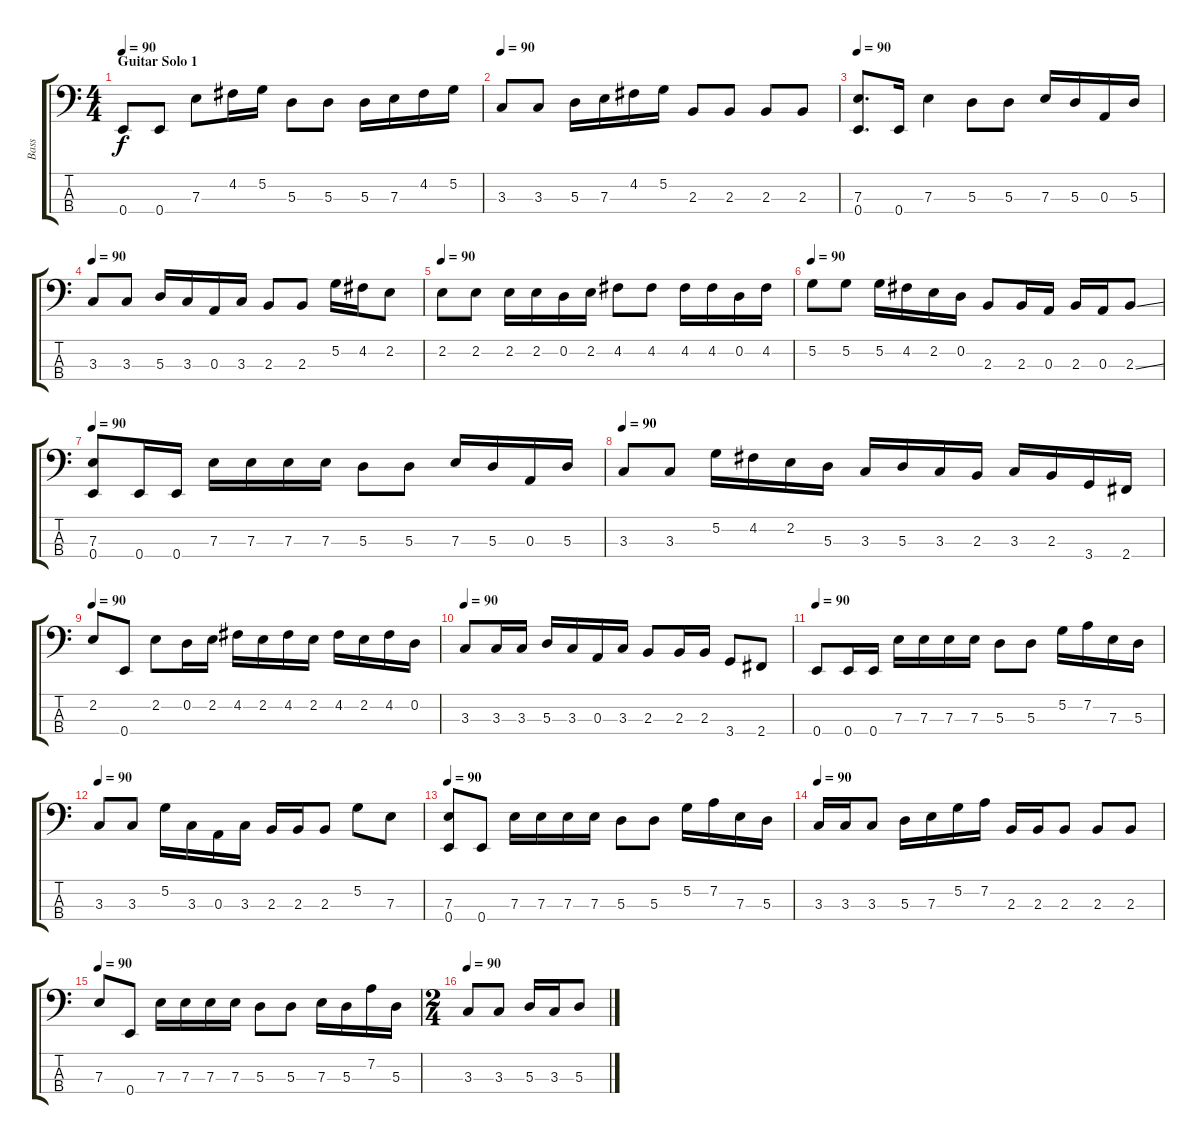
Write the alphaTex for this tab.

\track ("Bass" "Bass") {mute instrument electricbassfinger}
\staff {score tabs}
\tuning (G2 D2 A1 E1) {hide}
\ts (4 4)
\section ("" "Guitar Solo 1")
\tempo 90
\clef f4
\ks c
0.4.8{dy f} 0.4.8 7.3.8 4.2.16 5.2.16 5.3.8 5.3.8 5.3.16 7.3.16 4.2.16 5.2.16 |
\tempo 90
3.3.8 3.3.8 5.3.16 7.3.16 4.2.16 5.2.16 2.3.8 2.3.8 2.3.8 2.3.8 |
\tempo 90
(7.3 0.4).8{d} 0.4.16 7.3.4 5.3.8 5.3.8 7.3.16 5.3.16 0.3.16 5.3.16 |
\tempo 90
3.3.8 3.3.8 5.3.16 3.3.16 0.3.16 3.3.16 2.3.8 2.3.8 5.2.16 4.2.16 2.2.8 |
\tempo 90
2.2.8 2.2.8 2.2.16 2.2.16 0.2.16 2.2.16 4.2.8 4.2.8 4.2.16 4.2.16 0.2.16 4.2.16 |
\tempo 90
5.2.8 5.2.8 5.2.16 4.2.16 2.2.16 0.2.16 2.3.8 2.3.16 0.3.16 2.3.16 0.3.16 2.3{ss}.8 |
\tempo 90
(7.3 0.4).8 0.4.16 0.4.16 7.3.16 7.3.16 7.3.16 7.3.16 5.3.8 5.3.8 7.3.16 5.3.16 0.3.16 5.3.16 |
\tempo 90
3.3.8 3.3.8 5.2.16 4.2.16 2.2.16 5.3.16 3.3.16 5.3.16 3.3.16 2.3.16 3.3.16 2.3.16 3.4.16 2.4.16 |
\tempo 90
2.2.8 0.4.8 2.2.8 0.2.16 2.2.16 4.2.16 2.2.16 4.2.16 2.2.16 4.2.16 2.2.16 4.2.16 0.2.16 |
\tempo 90
3.3.8 3.3.16 3.3.16 5.3.16 3.3.16 0.3.16 3.3.16 2.3.8 2.3.16 2.3.16 3.4.8 2.4.8 |
\tempo 90
0.4.8 0.4.16 0.4.16 7.3.16 7.3.16 7.3.16 7.3.16 5.3.8 5.3.8 5.2.16 7.2.16 7.3.16 5.3.16 |
\tempo 90
3.3.8 3.3.8 5.2.16 3.3.16 0.3.16 3.3.16 2.3.16 2.3.16 2.3.8 5.2.8 7.3.8 |
\tempo 90
(7.3 0.4).8 0.4.8 7.3.16 7.3.16 7.3.16 7.3.16 5.3.8 5.3.8 5.2.16 7.2.16 7.3.16 5.3.16 |
\tempo 90
3.3.16 3.3.16 3.3.8 5.3.16 7.3.16 5.2.16 7.2.16 2.3.16 2.3.16 2.3.8 2.3.8 2.3.8 |
\tempo 90
7.3.8 0.4.8 7.3.16 7.3.16 7.3.16 7.3.16 5.3.8 5.3.8 7.3.16 5.3.16 7.2.16 5.3.16 |
\ts (2 4)
\tempo 90
3.3.8 3.3.8 5.3.16 3.3.16 5.3.8
